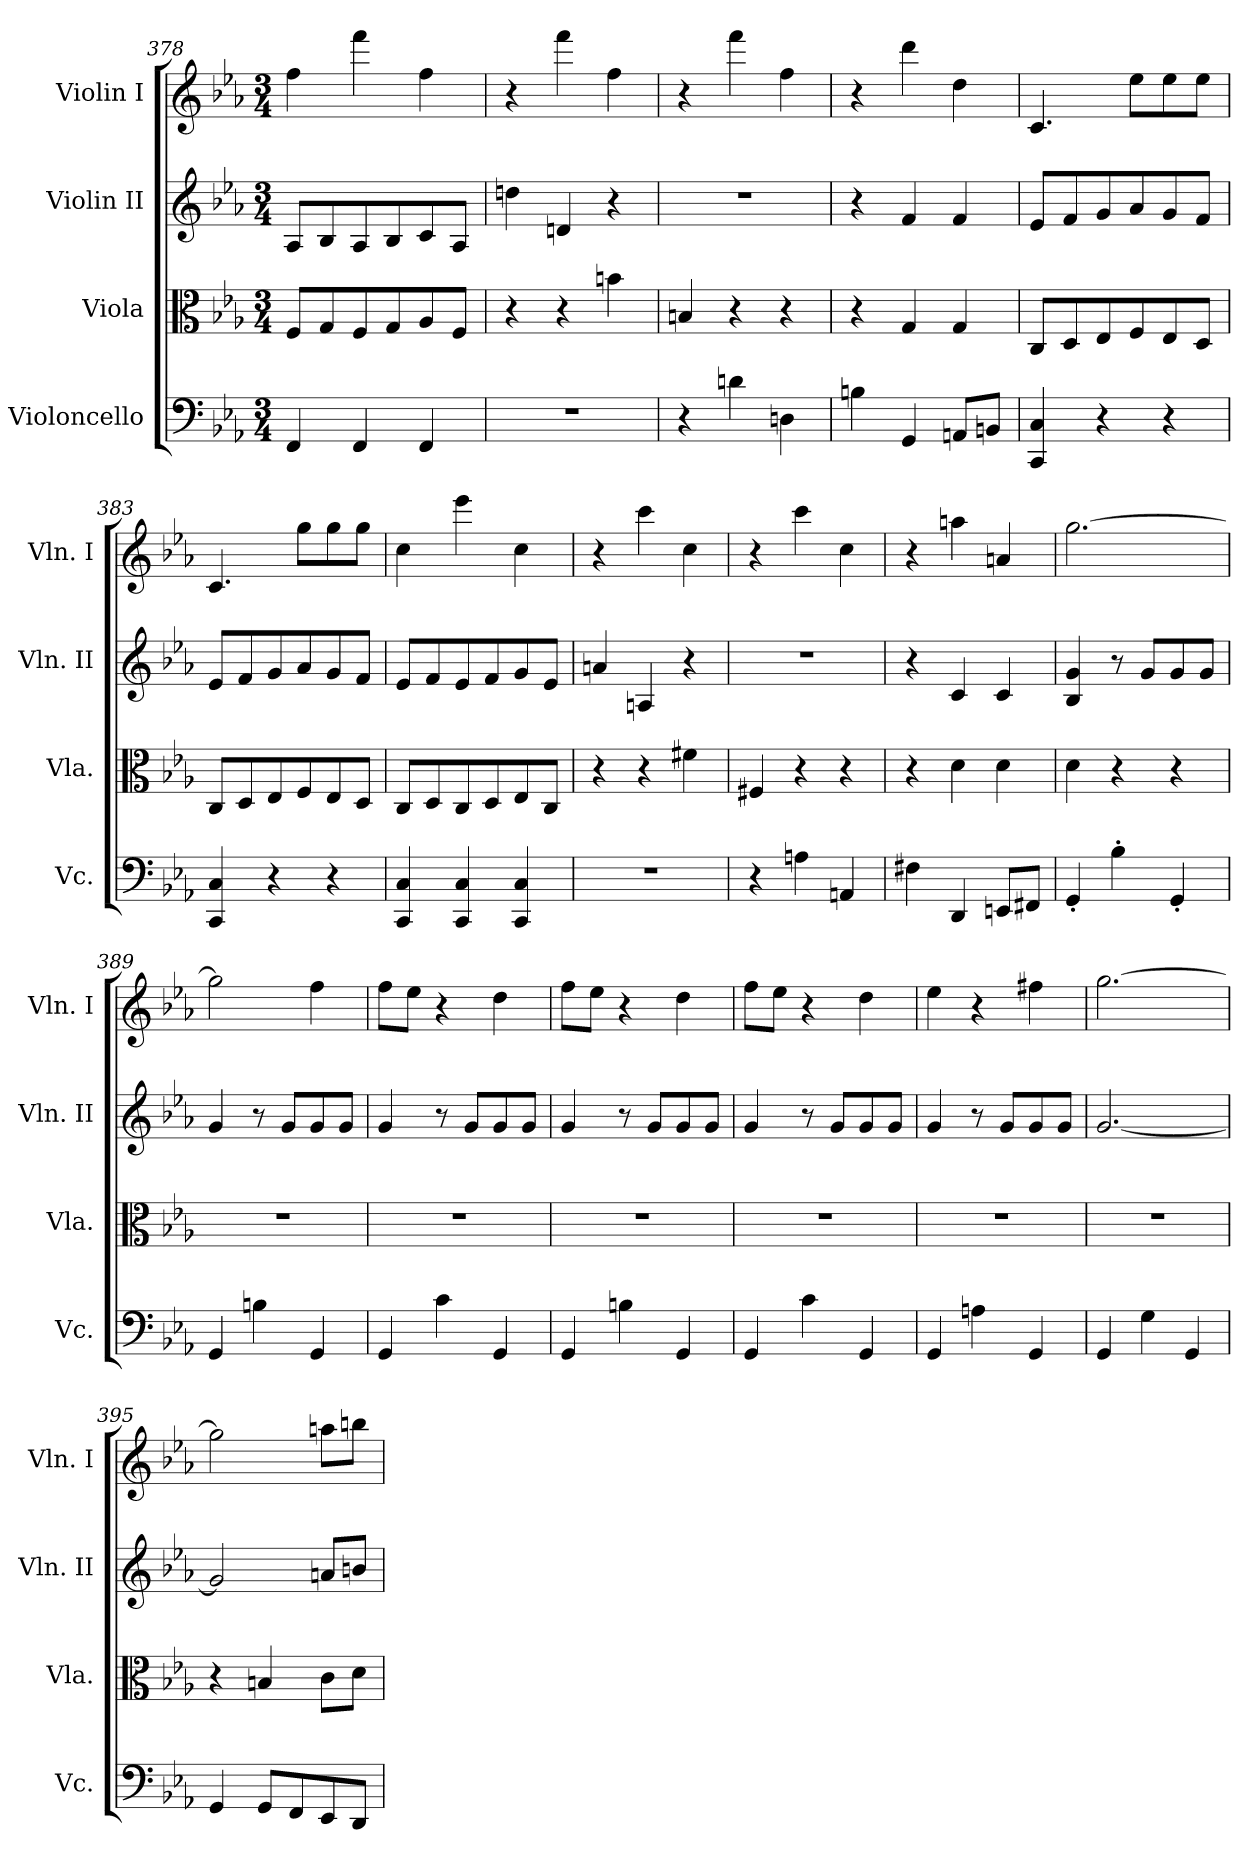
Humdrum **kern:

**kern	**kern	**kern	**kern
*part4	*part3	*part2	*part1
*staff4	*staff3	*staff2	*staff1
*I"Violoncello	*I"Viola	*I"Violin II	*I"Violin I
*I'Vc.	*I'Vla.	*I'Vln. II	*I'Vln. I
*clefF4	*clefC3	*clefG2	*clefG2
*k[b-e-a-]	*k[b-e-a-]	*k[b-e-a-]	*k[b-e-a-]
*c:	*c:	*c:	*c:
*M3/4	*M3/4	*M3/4	*M3/4
=378	=378	=378	=378
4FF/	8F/L	8A-/L	4ff\
.	8G/	8B-/	.
4FF/	8F/	8A-/	4fff\
.	8G/	8B-/	.
4FF/	8A-/	8c/	4ff\
.	8F/J	8A-/J	.
=379	=379	=379	=379
2.r	4r	4ddn\	4r
.	4r	4dn/	4fff\
.	4bn\	4r	4ff\
=380	=380	=380	=380
4r	4Bn/	2.r	4r
4dn\	4r	.	4fff\
4Dn\	4r	.	4ff\
=381	=381	=381	=381
4Bn\	4r	4r	4r
4GG/	4G/	4f/	4ddd\
8AAn/L	4G/	4f/	4dd\
8BBn/J	.	.	.
=382	=382	=382	=382
4CC/ 4C/	8C/L	8e-/L	4.c/
.	8D/	8f/	.
4r	8E-/	8g/	.
.	8F/	8a-/	8ee-\L
4r	8E-/	8g/	8ee-\
.	8D/J	8f/J	8ee-\J
=383	=383	=383	=383
4CC/ 4C/	8C/L	8e-/L	4.c/
.	8D/	8f/	.
4r	8E-/	8g/	.
.	8F/	8a-/	8gg\L
4r	8E-/	8g/	8gg\
.	8D/J	8f/J	8gg\J
=384	=384	=384	=384
4CC/ 4C/	8C/L	8e-/L	4cc\
.	8D/	8f/	.
4CC/ 4C/	8C/	8e-/	4eee-\
.	8D/	8f/	.
4CC/ 4C/	8E-/	8g/	4cc\
.	8C/J	8e-/J	.
=385	=385	=385	=385
2.r	4r	4an/	4r
.	4r	4An/	4ccc\
.	4f#X\	4r	4cc\
=386	=386	=386	=386
4r	4F#X/	2.r	4r
4An\	4r	.	4ccc\
4AAn/	4r	.	4cc\
=387	=387	=387	=387
4F#X\	4r	4r	4r
4DD/	4d\	4c/	4aan\
8EEn/L	4d\	4c/	4an/
8FF#X/J	.	.	.
=388	=388	=388	=388
4GG'/	4d\	4B-/ 4g/	[2.gg\
4B-'\	4r	8r	.
.	.	8g/L	.
4GG'/	4r	8g/	.
.	.	8g/J	.
=389	=389	=389	=389
4GG/	2.r	4g/	2gg\]
4Bn\	.	8r	.
.	.	8g/L	.
4GG/	.	8g/	4ff\
.	.	8g/J	.
=390	=390	=390	=390
4GG/	2.r	4g/	8ff\L
.	.	.	8ee-\J
4c\	.	8r	4r
.	.	8g/L	.
4GG/	.	8g/	4dd\
.	.	8g/J	.
=391	=391	=391	=391
4GG/	2.r	4g/	8ff\L
.	.	.	8ee-\J
4Bn\	.	8r	4r
.	.	8g/L	.
4GG/	.	8g/	4dd\
.	.	8g/J	.
=392	=392	=392	=392
4GG/	2.r	4g/	8ff\L
.	.	.	8ee-\J
4c\	.	8r	4r
.	.	8g/L	.
4GG/	.	8g/	4dd\
.	.	8g/J	.
=393	=393	=393	=393
4GG/	2.r	4g/	4ee-\
4An\	.	8r	4r
.	.	8g/L	.
4GG/	.	8g/	4ff#X\
.	.	8g/J	.
=394	=394	=394	=394
4GG/	2.r	[2.g/	[2.gg\
4G\	.	.	.
4GG/	.	.	.
=395	=395	=395	=395
4GG/	4r	2g/]	2gg\]
8GG/L	4Bn/	.	.
8FF/	.	.	.
8EE-/	8c\L	8an/L	8aan\L
8DD/J	8d\J	8bn/J	8bbn\J
=	=	=	=
*-	*-	*-	*-
